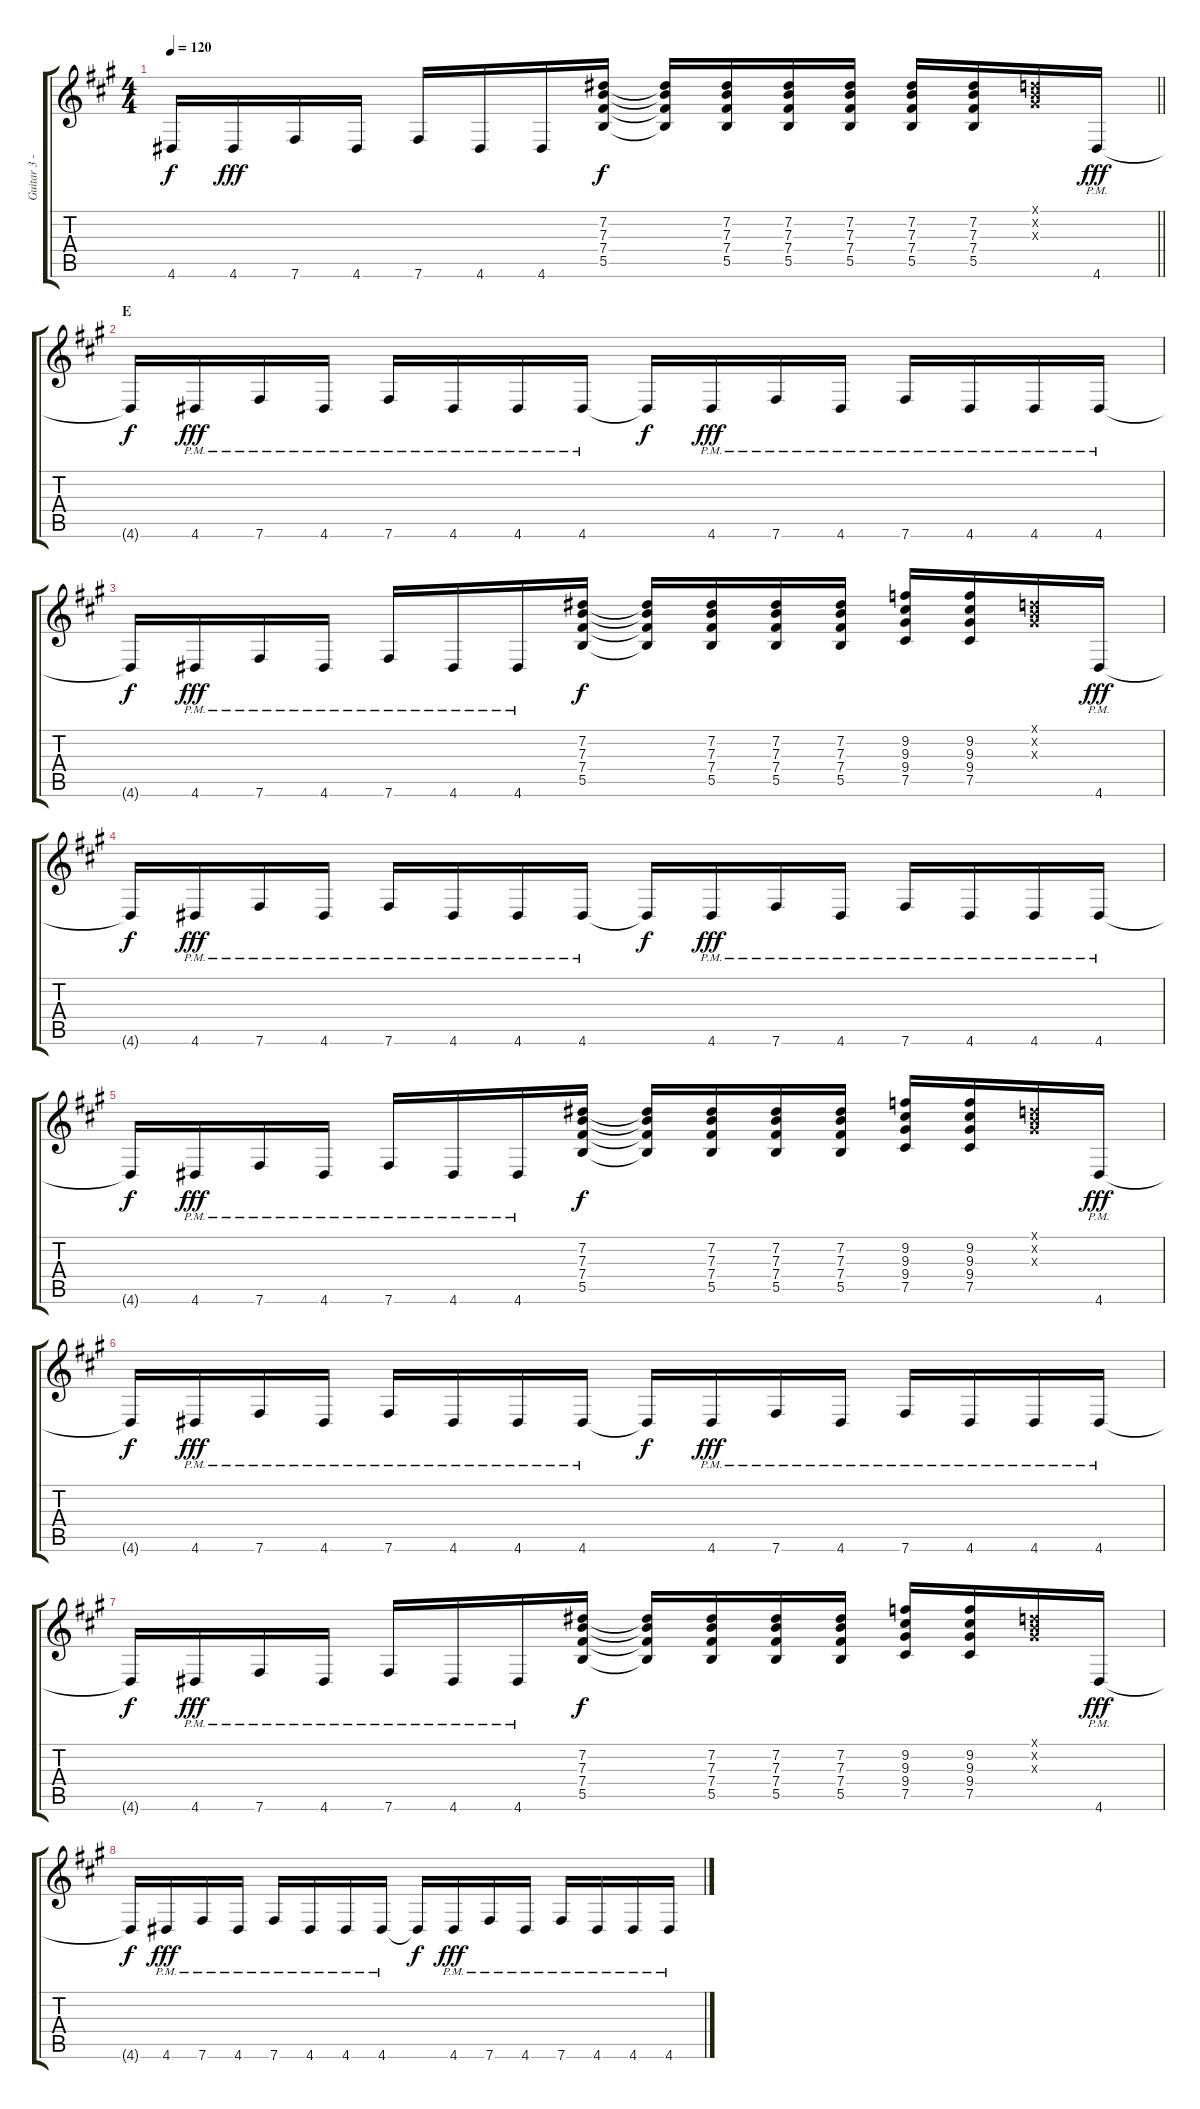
\track ("Guitar 3 - Aoi" "Guitar 3 -") {instrument distortionguitar}
\staff {score tabs}
\tuning (Db4 Ab3 E3 B2 Gb2 B1) {hide}
\ts (4 4)
\tempo 120
\clef g2
\barLineRight lightlight
\ks a
4.6{t}.16{dy f} 4.6.16{dy fff} 7.6.16 4.6.16 7.6.16 4.6.16 4.6.16 (7.2 7.3 7.4 5.5).16{dy f} (7.2{t} 7.3{t} 7.4{t} 5.5{t}).16 (7.2 7.3 7.4 5.5).16 (7.2 7.3 7.4 5.5).16 (7.2 7.3 7.4 5.5).16 (7.2 7.3 7.4 5.5).16 (7.2 7.3 7.4 5.5).16 (1.1{x} 3.2{x} 4.3{x}).16 4.6{pm}.16{dy fff} |
\section ("" "E")
4.6{t}.16{dy f} 4.6{pm}.16{dy fff} 7.6{pm}.16 4.6{pm}.16 7.6{pm}.16 4.6{pm}.16 4.6{pm}.16 4.6{pm}.16 4.6{t}.16{dy f} 4.6{pm}.16{dy fff} 7.6{pm}.16 4.6{pm}.16 7.6{pm}.16 4.6{pm}.16 4.6{pm}.16 4.6{pm}.16 |
4.6{t}.16{dy f} 4.6{pm}.16{dy fff} 7.6{pm}.16 4.6{pm}.16 7.6{pm}.16 4.6{pm}.16 4.6{pm}.16 (7.2 7.3 7.4 5.5).16{dy f} (7.2{t} 7.3{t} 7.4{t} 5.5{t}).16 (7.2 7.3 7.4 5.5).16 (7.2 7.3 7.4 5.5).16 (7.2 7.3 7.4 5.5).16 (9.2 9.3 9.4 7.5).16 (9.2 9.3 9.4 7.5).16 (1.1{x} 3.2{x} 4.3{x}).16 4.6{pm}.16{dy fff} |
4.6{t}.16{dy f} 4.6{pm}.16{dy fff} 7.6{pm}.16 4.6{pm}.16 7.6{pm}.16 4.6{pm}.16 4.6{pm}.16 4.6{pm}.16 4.6{t}.16{dy f} 4.6{pm}.16{dy fff} 7.6{pm}.16 4.6{pm}.16 7.6{pm}.16 4.6{pm}.16 4.6{pm}.16 4.6{pm}.16 |
4.6{t}.16{dy f} 4.6{pm}.16{dy fff} 7.6{pm}.16 4.6{pm}.16 7.6{pm}.16 4.6{pm}.16 4.6{pm}.16 (7.2 7.3 7.4 5.5).16{dy f} (7.2{t} 7.3{t} 7.4{t} 5.5{t}).16 (7.2 7.3 7.4 5.5).16 (7.2 7.3 7.4 5.5).16 (7.2 7.3 7.4 5.5).16 (9.2 9.3 9.4 7.5).16 (9.2 9.3 9.4 7.5).16 (1.1{x} 3.2{x} 4.3{x}).16 4.6{pm}.16{dy fff} |
4.6{t}.16{dy f} 4.6{pm}.16{dy fff} 7.6{pm}.16 4.6{pm}.16 7.6{pm}.16 4.6{pm}.16 4.6{pm}.16 4.6{pm}.16 4.6{t}.16{dy f} 4.6{pm}.16{dy fff} 7.6{pm}.16 4.6{pm}.16 7.6{pm}.16 4.6{pm}.16 4.6{pm}.16 4.6{pm}.16 |
4.6{t}.16{dy f} 4.6{pm}.16{dy fff} 7.6{pm}.16 4.6{pm}.16 7.6{pm}.16 4.6{pm}.16 4.6{pm}.16 (7.2 7.3 7.4 5.5).16{dy f} (7.2{t} 7.3{t} 7.4{t} 5.5{t}).16 (7.2 7.3 7.4 5.5).16 (7.2 7.3 7.4 5.5).16 (7.2 7.3 7.4 5.5).16 (9.2 9.3 9.4 7.5).16 (9.2 9.3 9.4 7.5).16 (1.1{x} 3.2{x} 4.3{x}).16 4.6{pm}.16{dy fff} |
4.6{t}.16{dy f} 4.6{pm}.16{dy fff} 7.6{pm}.16 4.6{pm}.16 7.6{pm}.16 4.6{pm}.16 4.6{pm}.16 4.6{pm}.16 4.6{t}.16{dy f} 4.6{pm}.16{dy fff} 7.6{pm}.16 4.6{pm}.16 7.6{pm}.16 4.6{pm}.16 4.6{pm}.16 4.6{pm}.16
